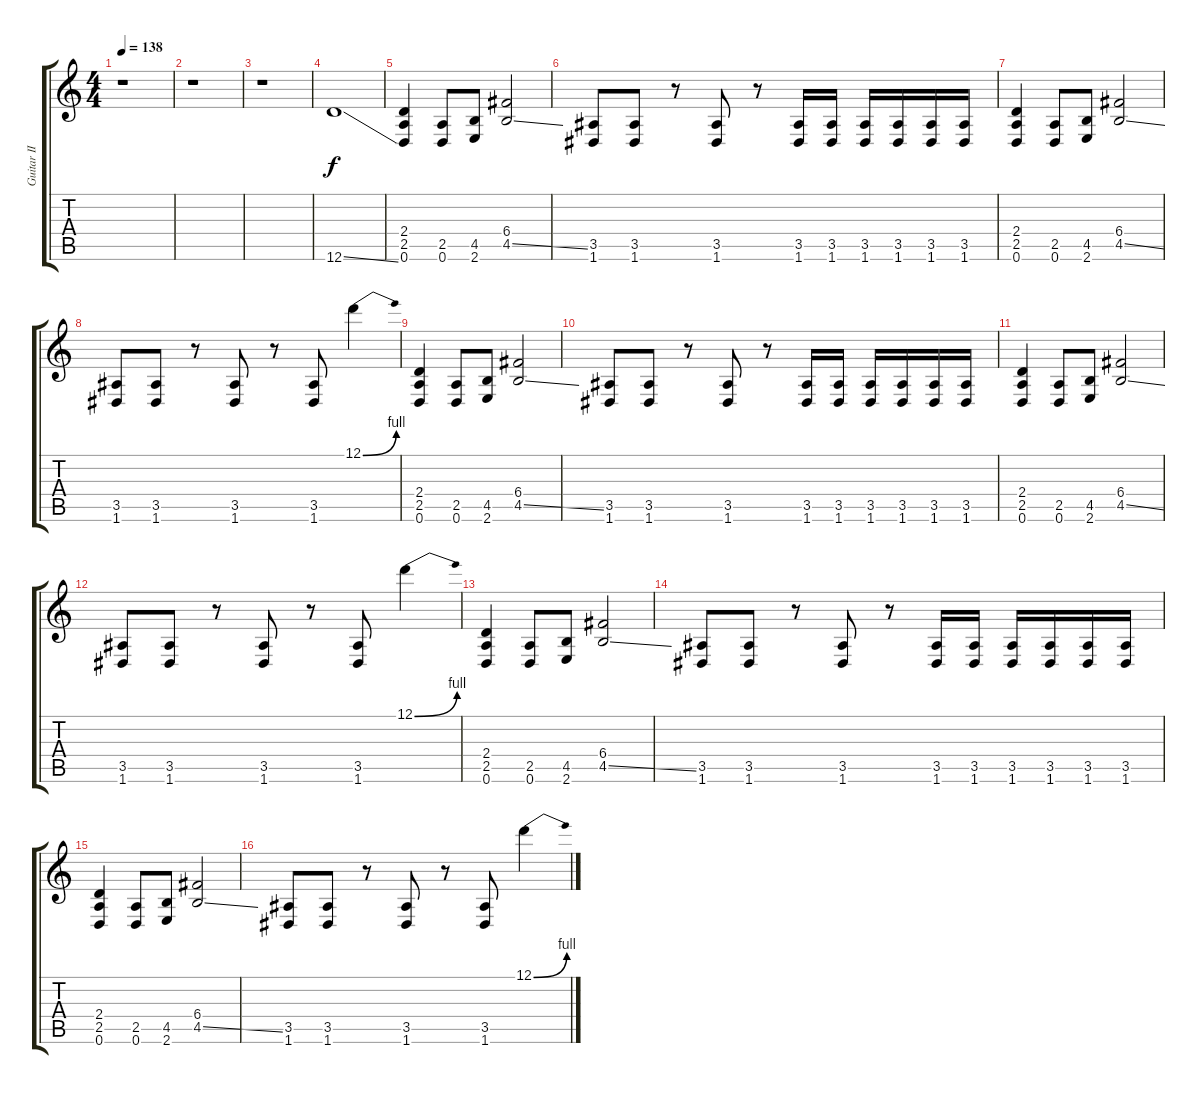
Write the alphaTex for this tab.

\track ("Guitar II" "Guitar II") {instrument distortionguitar}
\staff {score tabs}
\tuning (D4 A3 F3 C3 G2 D2) {hide}
\ts (4 4)
\tempo 138
\clef g2
\ks c
r.1{dy f} |
r.1 |
r.1 |
12.6{ss}.1 |
(2.4 2.5 0.6).4 (2.5 0.6).8 (4.5 2.6).8 (6.4 4.5{ss}).2 |
(3.5 1.6).8 (3.5 1.6).8 r.8 (3.5 1.6).8 r.8 (3.5 1.6).16 (3.5 1.6).16 (3.5 1.6).16 (3.5 1.6).16 (3.5 1.6).16 (3.5 1.6).16 |
(2.4 2.5 0.6).4 (2.5 0.6).8 (4.5 2.6).8 (6.4 4.5{ss}).2 |
(3.5 1.6).8 (3.5 1.6).8 r.8 (3.5 1.6).8 r.8 (3.5 1.6).8 12.1{be (bend 0 0 60 4)}.4 |
(2.4 2.5 0.6).4 (2.5 0.6).8 (4.5 2.6).8 (6.4 4.5{ss}).2 |
(3.5 1.6).8 (3.5 1.6).8 r.8 (3.5 1.6).8 r.8 (3.5 1.6).16 (3.5 1.6).16 (3.5 1.6).16 (3.5 1.6).16 (3.5 1.6).16 (3.5 1.6).16 |
(2.4 2.5 0.6).4 (2.5 0.6).8 (4.5 2.6).8 (6.4 4.5{ss}).2 |
(3.5 1.6).8 (3.5 1.6).8 r.8 (3.5 1.6).8 r.8 (3.5 1.6).8 12.1{be (bend 0 0 60 4)}.4 |
(2.4 2.5 0.6).4 (2.5 0.6).8 (4.5 2.6).8 (6.4 4.5{ss}).2 |
(3.5 1.6).8 (3.5 1.6).8 r.8 (3.5 1.6).8 r.8 (3.5 1.6).16 (3.5 1.6).16 (3.5 1.6).16 (3.5 1.6).16 (3.5 1.6).16 (3.5 1.6).16 |
(2.4 2.5 0.6).4 (2.5 0.6).8 (4.5 2.6).8 (6.4 4.5{ss}).2 |
(3.5 1.6).8 (3.5 1.6).8 r.8 (3.5 1.6).8 r.8 (3.5 1.6).8 12.1{be (bend 0 0 60 4)}.4
